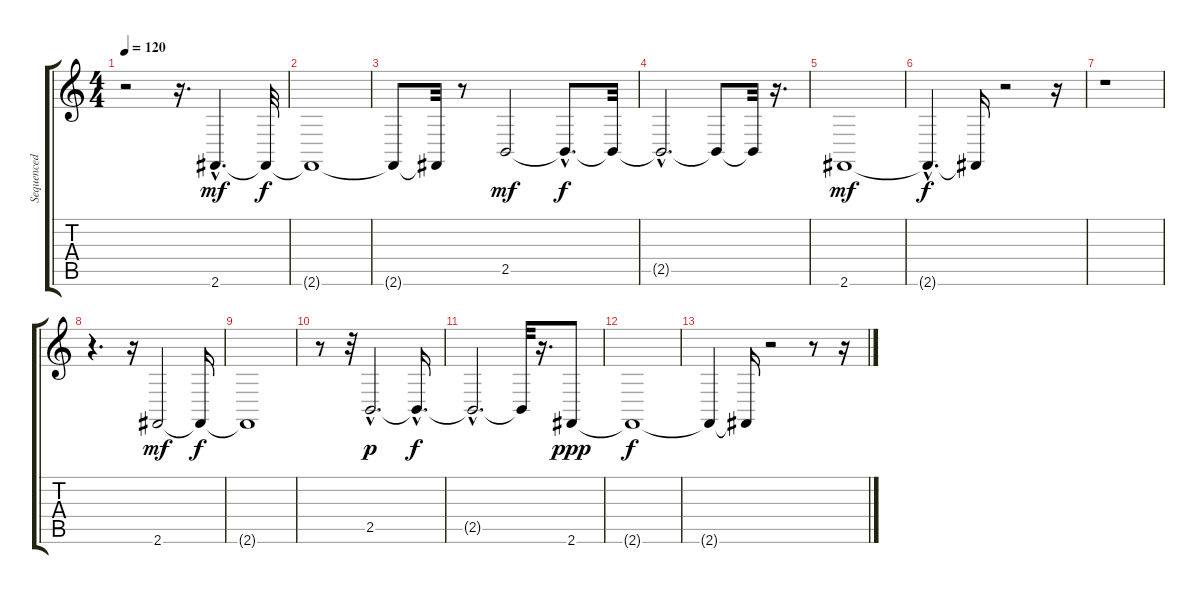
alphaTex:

\track ("Sequenced by Sergey Savchenko." "Sequenced ") {instrument acousticgrandpiano}
\staff {score tabs}
\tuning (E4 B3 G3 D3 A2 E2) {hide}
\ts (4 4)
\tempo 120
\clef g2
\ks c
r.2{dy f} r.16{d} 2.6{hac}.4{d dy mf balance 8 instrument fx5brightness} 2.6{t}.32{dy f} |
2.6{t}.1 |
2.6{t}.8 2.6{t}.32 r.8 2.5.2{dy mf} 2.5{hac t}.8{d dy f} 2.5{t}.32 |
2.5{hac t}.2{d} 2.5{t}.8 2.5{t}.32 r.16{d} |
2.6.1{dy mf} |
2.6{hac t}.4{d dy f} 2.6{t}.16 r.2 r.16 |
r.1 |
r.4{d} r.16 2.6.2{dy mf volume 11 balance 8 instrument fx5brightness} 2.6{t}.16{dy f} |
2.6{t}.1 |
r.8 r.32 2.5{hac}.2{d dy p} 2.5{hac t}.16{d dy f} |
2.5{hac t}.2{d} 2.5{t}.32 r.16{d} 2.6.8{dy ppp} |
2.6{t}.1{dy f} |
2.6{t}.4 2.6{t}.16 r.2 r.8 r.16
